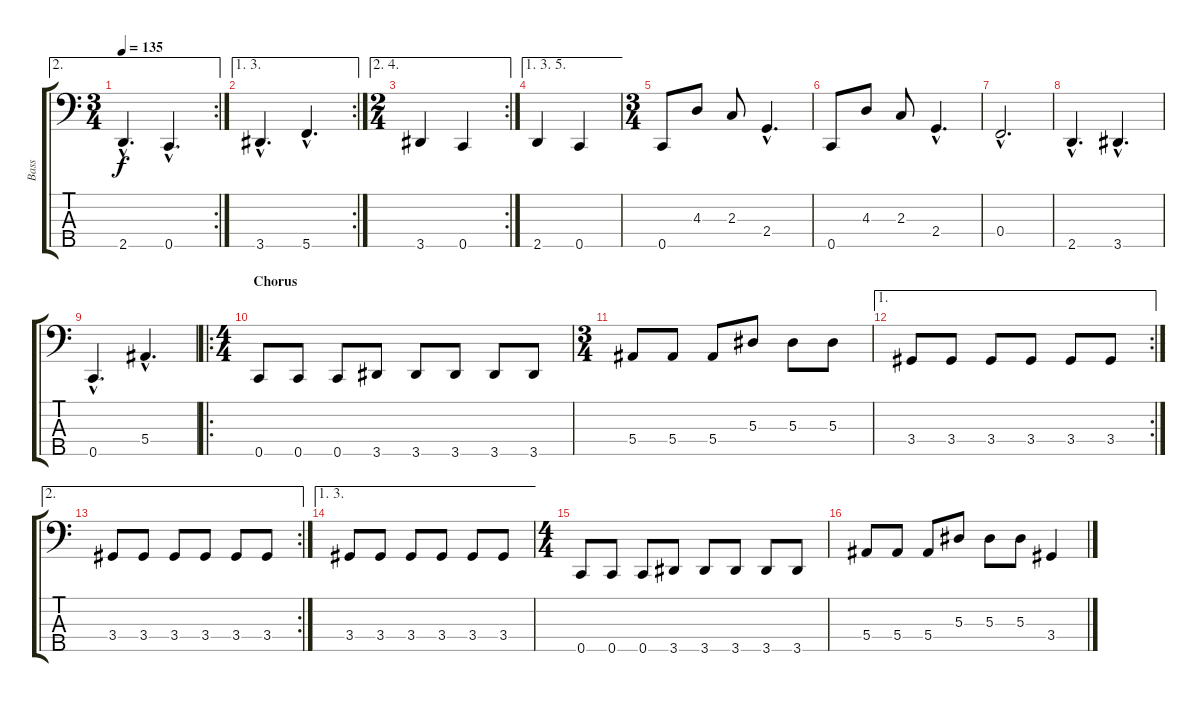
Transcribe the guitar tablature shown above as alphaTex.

\track ("Bass" "Bass") {instrument electricbasspick}
\staff {score tabs}
\tuning (Ab2 Eb2 Bb1 F1 C1) {hide}
\ae 2
\rc 2
\ts (3 4)
\tempo 135
\clef f4
\ks c
2.5{hac}.4{d dy f} 0.5{hac}.4{d} |
\ae (1 3)
\rc 2
3.5{hac}.4{d} 5.5{hac}.4{d} |
\ae (2 4)
\rc 2
\ts (2 4)
3.5.4 0.5.4 |
\ae (1 3 5)
2.5.4 0.5.4 |
\ts (3 4)
0.5.8 4.3.8 2.3.8 2.4{hac}.4{d} |
0.5.8 4.3.8 2.3.8 2.4{hac}.4{d} |
0.4{hac}.2{d} |
2.5{hac}.4{d} 3.5{hac}.4{d} |
0.5{hac}.4{d} 5.4{hac}.4{d} |
\ro
\ts (4 4)
\section ("" "Chorus")
0.5.8 0.5.8 0.5.8 3.5.8 3.5.8 3.5.8 3.5.8 3.5.8 |
\ts (3 4)
5.4.8 5.4.8 5.4.8 5.3.8 5.3.8 5.3.8 |
\ae 1
\rc 2
3.4.8 3.4.8 3.4.8 3.4.8 3.4.8 3.4.8 |
\ae 2
\rc 2
3.4.8 3.4.8 3.4.8 3.4.8 3.4.8 3.4.8 |
\ae (1 3)
3.4.8 3.4.8 3.4.8 3.4.8 3.4.8 3.4.8 |
\ts (4 4)
0.5.8 0.5.8 0.5.8 3.5.8 3.5.8 3.5.8 3.5.8 3.5.8 |
5.4.8 5.4.8 5.4.8 5.3.8 5.3.8 5.3.8 3.4.4
